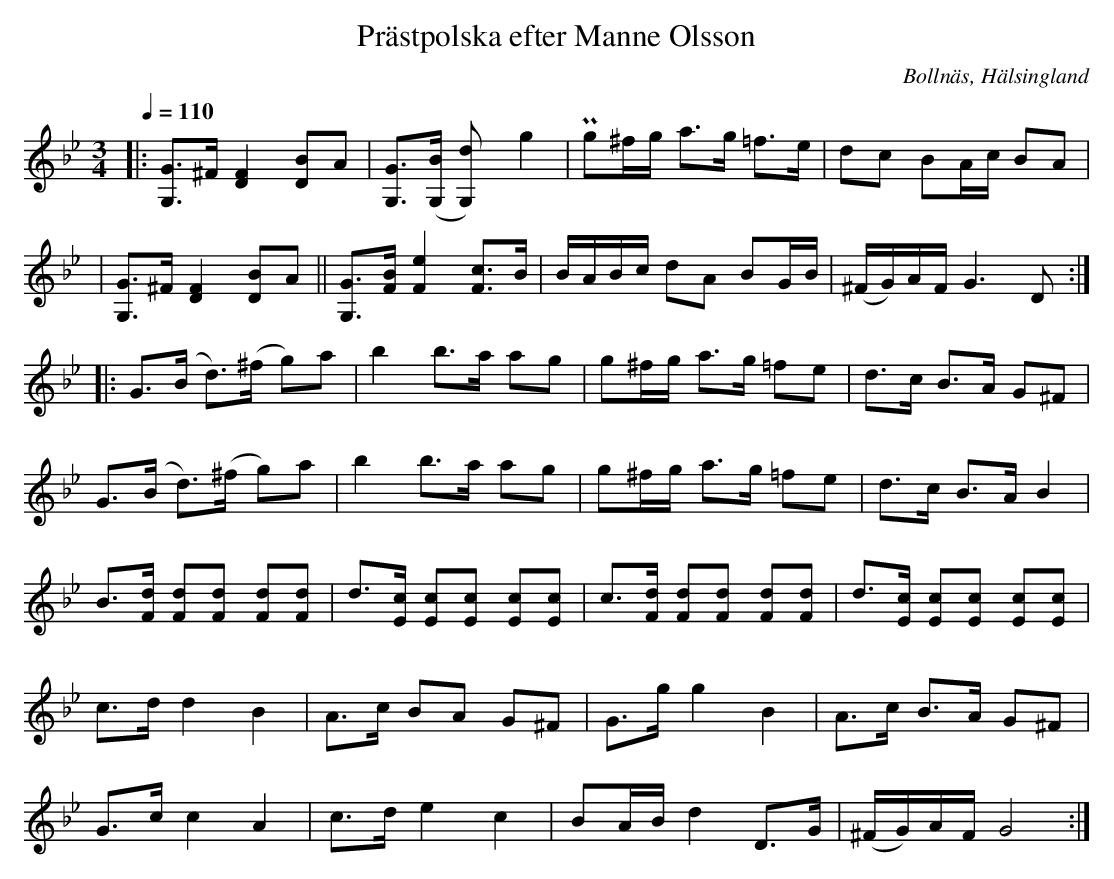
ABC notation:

X:1
T:Prästpolska efter Manne Olsson
O:Bollnäs, Hälsingland
M:3/4
L:1/8
Q:1/4=110
K:Gm
|:[G G,]>^F [F2 D2] [D B]A| [G G,]>([B G,]   [d2 G,]) g2| Pg^f/g/ a>g =f>e | dc   BA/c/ BA  |
|[G G,]>^F [F2 D2] [D B]A|| [G G,]>[F B]     [F2 e2]       [F c]>B|B/A/B/c/  dA BG/B/  | (^F/G/)A/F/ G3 D  ::
G>(B   d>)(^f   g)a        | b2     b>a      ag         | g^f/g/ a>g =fe | d>c         B>A G^F  |
G>(B   d>)(^f   g)a        | b2     b>a      ag         | g^f/g/ a>g =fe | d>c         B>A B2   |
B>[Fd] [Fd][Fd] [Fd][Fd] | d>[Ec] [Ec][Ec] [Ec][Ec] | \
c>[Fd] [Fd][Fd] [Fd][Fd] | d>[Ec] [Ec][Ec] [Ec][Ec] |
c>d    d2       B2           | A>c    BA       G^F       | G>g    g2 B2     | A>c         B>A G^F  |
G>c    c2       A2           | c>d    e2       c2        | BA/B/  d2 D>G   | (^F/G/)A/F/ G4      :|
